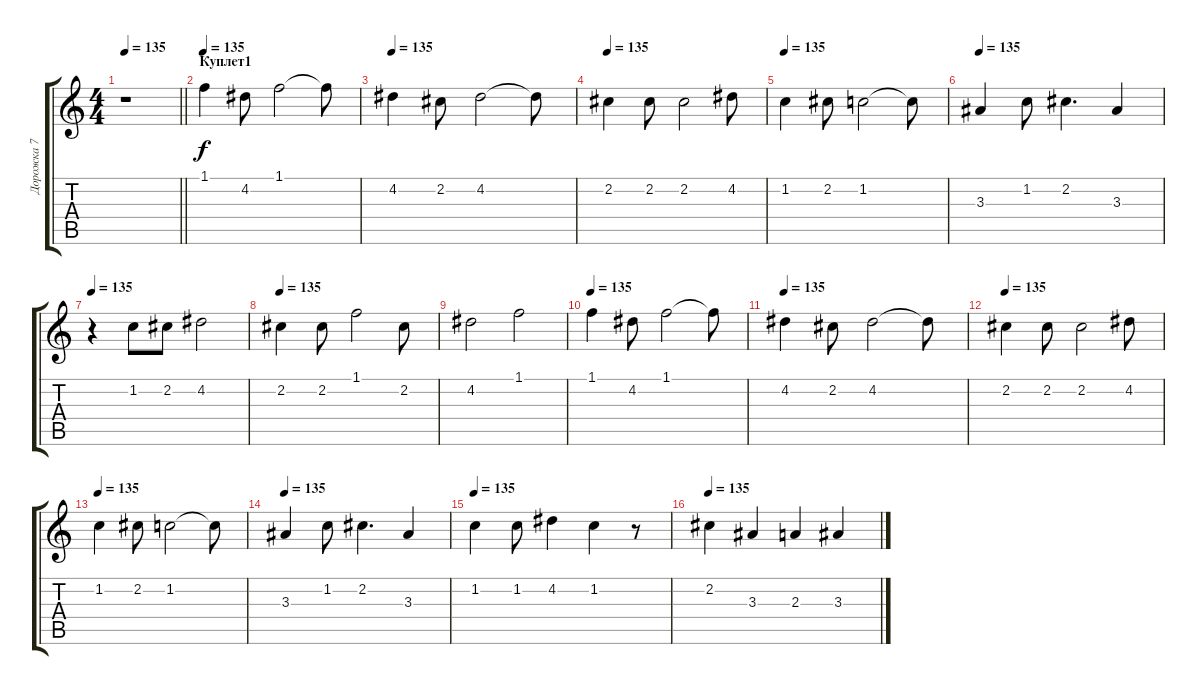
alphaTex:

\track ("Дорожка 7" "Дорожка 7") {instrument overdrivenguitar}
\staff {score tabs}
\tuning (E4 B3 G3 D3 A2 E2) {hide}
\ts (4 4)
\tempo 135
\clef g2
\barLineRight lightlight
\ks c
r.1{dy f} |
\section ("" "Куплет1")
\tempo 135
1.1.4 4.2.8 1.1.2 1.1{t}.8 |
\tempo 135
4.2.4 2.2.8 4.2.2 4.2{t}.8 |
\tempo 135
2.2.4 2.2.8 2.2.2 4.2.8 |
\tempo 135
1.2.4 2.2.8 1.2.2 1.2{t}.8 |
\tempo 135
3.3.4 1.2.8 2.2.4{d} 3.3.4 |
\tempo 135
r.4 1.2.8 2.2.8 4.2.2 |
\tempo 135
2.2.4 2.2.8 1.1.2 2.2.8 |
4.2.2 1.1.2 |
\tempo 135
1.1.4 4.2.8 1.1.2 1.1{t}.8 |
\tempo 135
4.2.4 2.2.8 4.2.2 4.2{t}.8 |
\tempo 135
2.2.4 2.2.8 2.2.2 4.2.8 |
\tempo 135
1.2.4 2.2.8 1.2.2 1.2{t}.8 |
\tempo 135
3.3.4 1.2.8 2.2.4{d} 3.3.4 |
\tempo 135
1.2.4 1.2.8 4.2.4 1.2.4 r.8 |
\tempo 135
2.2.4 3.3.4 2.3.4 3.3.4
